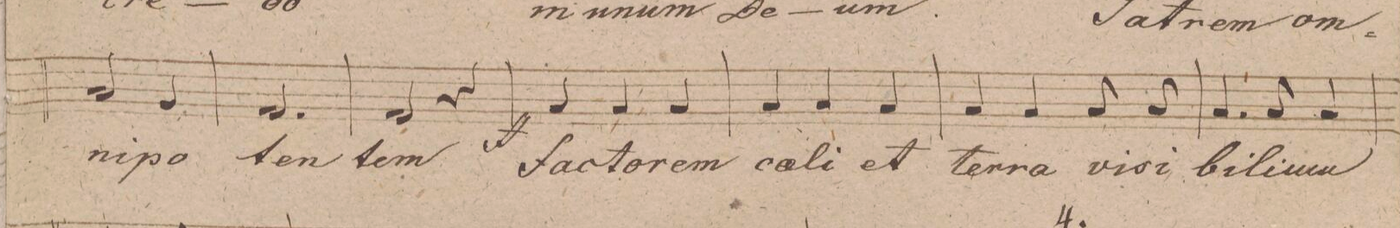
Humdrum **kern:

**kern	**text	**dynam
*I"Tenore.	*	*
*clefC4	*	*
*k[f#]	*	*
*M3/4	*	*
2G/	-ni-	.
4F#/	-po-	.
=16	=16	=16
2.E/	-ten-	.
=17	=17	=17
2E/	-tem,	.
4r	.	.
=18	=18	=18
4G/	fac-	ff
4G/	-to-	.
4G/	-rem	.
=19	=19	=19
4G/	coe-	.
4G/	-li	.
4G/	et	.
=20	=20	=20
4G/	ter-	.
4G/	-rae	.
8G/	vi-	.
8G/	-si-	.
=21	=21	=21
4.G/	-bi-	.
8G/	-li-	.
4G/	-um	.
=22	=22	=22
*-	*-	*-
